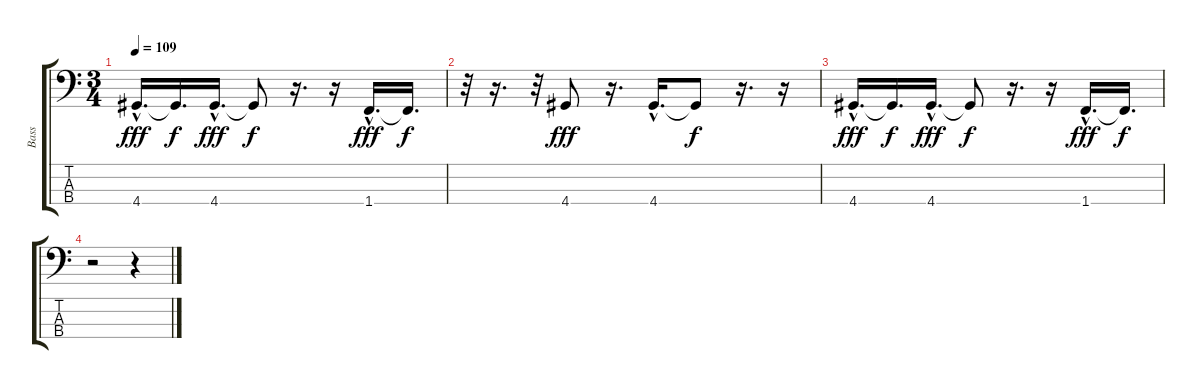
\track ("Bass" "Bass") {instrument electricbasspick}
\staff {score tabs}
\tuning (G2 D2 A1 E1) {hide}
\ts (3 4)
\tempo 109
\clef f4
\ks c
4.4{hac}.16{d dy fff} 4.4{t}.16{d dy f} 4.4{hac}.16{d dy fff} 4.4{t}.8{dy f} r.16{d} r.16 1.4{hac}.16{d dy fff} 1.4{t}.16{d dy f} |
r.32 r.16{d} r.32 4.4.8{dy fff} r.16{d} 4.4{hac}.16{d} 4.4{t}.8{dy f} r.16{d} r.16 |
4.4{hac}.16{d dy fff} 4.4{t}.16{d dy f} 4.4{hac}.16{d dy fff} 4.4{t}.8{dy f} r.16{d} r.16 1.4{hac}.16{d dy fff} 1.4{t}.16{d dy f} |
r.2 r.4
